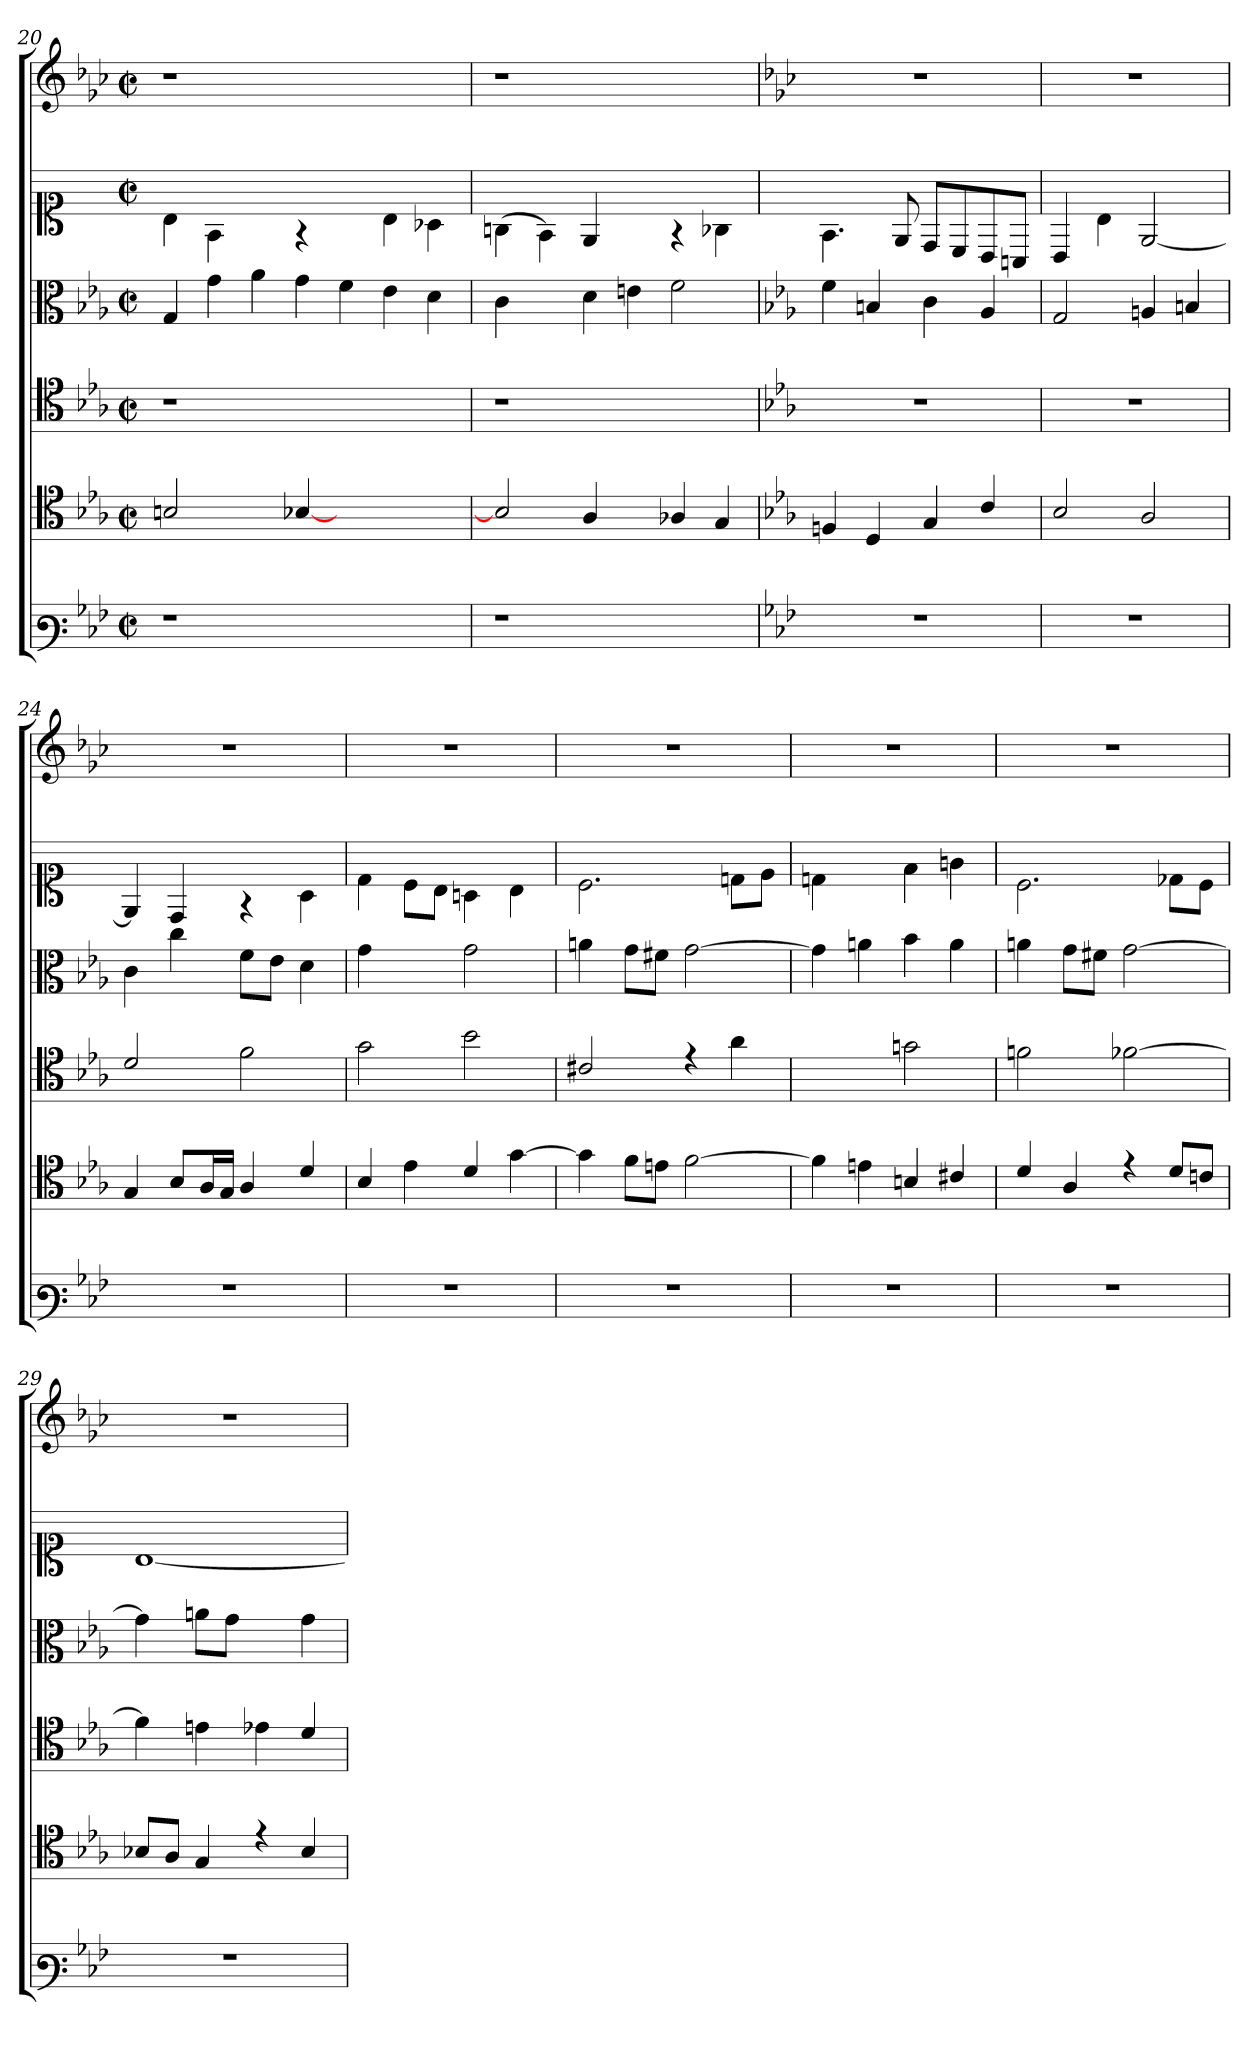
**kern	**kern	**kern	**kern	**kern	**kern
*part6	*part5	*part4	*part3	*part2	*part1
*staff6	*staff5	*staff4	*staff3	*staff2	*staff1
*clefF3	*clefC4	*clefC4	*clefC3	*clefC1	*clefG3
*k[b-e-a-]	*k[b-e-a-]	*k[b-e-a-]	*k[b-e-a-]	*	*k[b-e-a-]
*M2/2	*M2/2	*M2/2	*M2/2	*M2/2	*M2/2
*met(c|)	*met(c|)	*met(c|)	*met(c|)	*met(c|)	*met(c|)
=20	=20	=20	=20	=20	=20
1r	2Bn/	1r	4G/	4B\	1r
.	.	.	4g\	4F\	.
.	4ryy	.	4a-\	4ryy	.
.	[4B-X/	.	4g\	4rF	.
2.ryy	2.ryy	2.ryy	4f\	4ryy	2.ryy
.	.	.	4e-\	4B\	.
.	.	.	4d\	4A-X\	.
=21	=21	=21	=21	=21	=21
1r	2B-/]	1r	4c\	(<4Gn\	1r
.	.	.	4ryy	4F\)	.
.	4A-/	.	4d\	4E/	.
.	4ryy	.	4en\	4ryy	.
2ryy	4A-X/	2ryy	2f\	4rF	2ryy
.	4G/	.	.	4G-X\	.
!!LO:PB:g=z
=22	=22	=22	=22	=22	=22
*k[b-e-a-]	*k[b-e-a-]	*k[b-e-a-]	*k[b-e-a-]	*	*k[b-e-a-]
1r	4Fn/	1r	4f\	4.F\	1r
.	4D/	.	4Bn/	.	.
.	.	.	.	8E/	.
.	4G/	.	4c\	8D/L	.
.	.	.	.	8C/	.
.	4c/	.	4A-/	8BB/	.
.	.	.	.	8AAn/J	.
=23	=23	=23	=23	=23	=23
1r	2B-/	1r	2G/	4BB/	1r
.	.	.	.	4B\	.
.	2A-/	.	4An/	[<2E/	.
.	.	.	4Bn/	.	.
=24	=24	=24	=24	=24	=24
1r	4G/	2d/	4c\	4E/]	1r
.	8B-/L	.	4cc\	4D/	.
.	16A-/K	.	.	.	.
.	16G/Jk	.	.	.	.
.	4A-/	2f\	8f\L	4rF	.
.	.	.	8e-\J	.	.
.	4d/	.	4d\	4A\	.
=25	=25	=25	=25	=25	=25
1r	4B-/	2g\	4g\	4d\	1r
.	4e-\	.	4ryy	8c\L	.
.	.	.	.	8B\J	.
.	4d/	2b-\	2g\	4An\	.
.	[>4g\	.	.	4B\	.
=26	=26	=26	=26	=26	=26
1r	4g\]	2c#X/	4an\	2.c\	1r
.	8f\L	.	8g\L	.	.
.	8en\J	.	8f#X\J	.	.
.	[>2f\	4re	[>2g\	.	.
.	.	4a-\	.	8dn\L	.
.	.	.	.	8e\J	.
=27	=27	=27	=27	=27	=27
1r	4f\]	2ryy	4g\]	4dn\	1r
.	4en\	.	4an\	4ryy	.
.	4Bn/	2gn\	4b-\	4f\	.
.	4c#X/	.	4a\	4gn\	.
!!LO:LB:g=z
=28	=28	=28	=28	=28	=28
1r	4d/	2fn\	4an\	2.c\	1r
.	4A-/	.	8g\L	.	.
.	.	.	8f#X\J	.	.
.	4rd	[2f-X\	[>2g\	.	.
.	8d/L	.	.	8d-X\L	.
.	8cn/J	.	.	8c\J	.
=29	=29	=29	=29	=29	=29
1r	8B-X/L	4f-\]	4g\]	[>1B	1r
.	8A-/J	.	.	.	.
.	4G/	4en\	8an\L	.	.
.	.	.	8g\J	.	.
.	4rd	4e-X\	4ryy	.	.
.	4B-/	4d/	4g\	.	.
=	=	=	=	=	=
*-	*-	*-	*-	*-	*-
